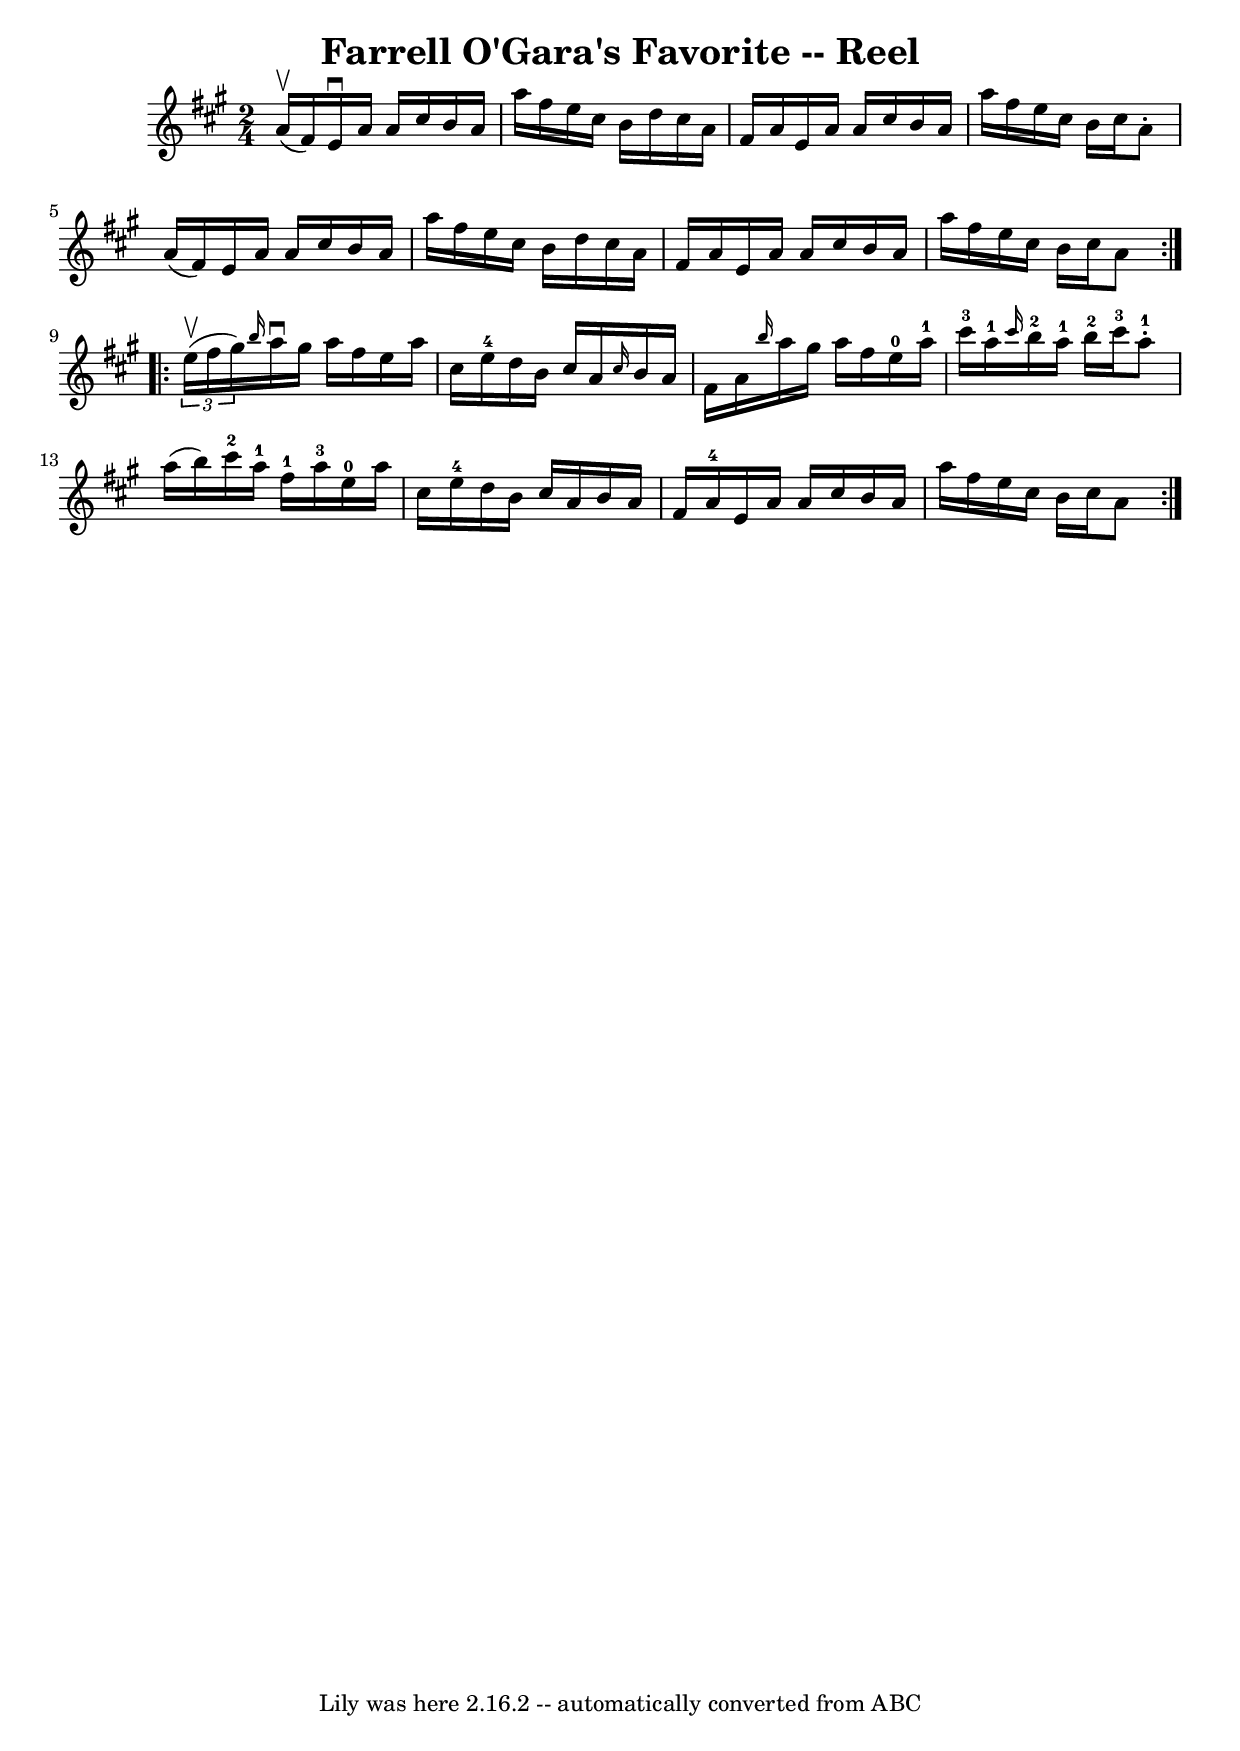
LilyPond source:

\version "2.16.2"
\include "Mammoth.ily"
\header {
  %% book = "Ryan's Mammoth Collection"
  crossRefNumber = "1"
  footnotes = "\\\\370"
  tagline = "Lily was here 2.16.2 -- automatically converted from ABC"
  title = "Farrell O'Gara's Favorite -- Reel"

}
voicedefault =  {



  \repeat volta 2 {

    \time 2/4 
    \key a \major
 a'16^\upbow(fis'16) |
    e'16 
    ^\downbow a'16 a'16 cis''16 b'16 a'16 a''16 fis''16    
    |
    e''16 cis''16 b'16 d''16 cis''16 a'16 fis'16    
    a'16    |
    e'16 a'16 a'16 cis''16 b'16 a'16 a''16    
    fis''16    |
    e''16 cis''16 b'16 cis''16 a'8 -. a'16 (
    fis'16)   |
    e'16 a'16 a'16 cis''16 b'16 a'16    
    a''16 fis''16    |
    e''16 cis''16 b'16 d''16 cis''16    
    a'16 fis'16 a'16    |
    e'16 a'16 a'16 cis''16 b'16    
    a'16 a''16 fis''16    |
    e''16 cis''16 b'16 cis''16    
    a'8    
  }     
  \repeat volta 2 {
    \times 2/3 { e''16^\upbow(fis''16    
		 gis''16) 
	       } |
    \grace { b''16  
	   } a''16^\downbow gis''16    
    a''16 fis''16 e''16 a''16 cis''16 e''16-4   |
    d''16  
    b'16 cis''16 a'16  \grace { cis''16  
			      } b'16 a'16 fis'16    
    a'16    |
    \grace { b''16  
	   } a''16 gis''16 a''16 fis''16    
    e''16-0 a''16-1 cis'''16-3 a''16-1   |
    
    \grace { cis'''16  
	   } b''16-2 a''16-1 b''16-2 cis'''16 
    -3 a''8-1-. a''16 (b''16)   |
    cis'''16-2   
    a''16-1 fis''16-1 a''16-3 e''16-0 a''16 cis''16    
    e''16-4   |
    d''16 b'16 cis''16 a'16 b'16 a'16    
    fis'16 a'16-4   |
    e'16 a'16 a'16 cis''16 b'16    
    a'16 a''16 fis''16    |
    e''16 cis''16 b'16 cis''16  
    a'8      
  }   

}

\score{
  <<

    \context Staff="default"
    {
      \voicedefault 
      
    }

  >>
  \layout {
    
  }
  \midi {
  }

}
